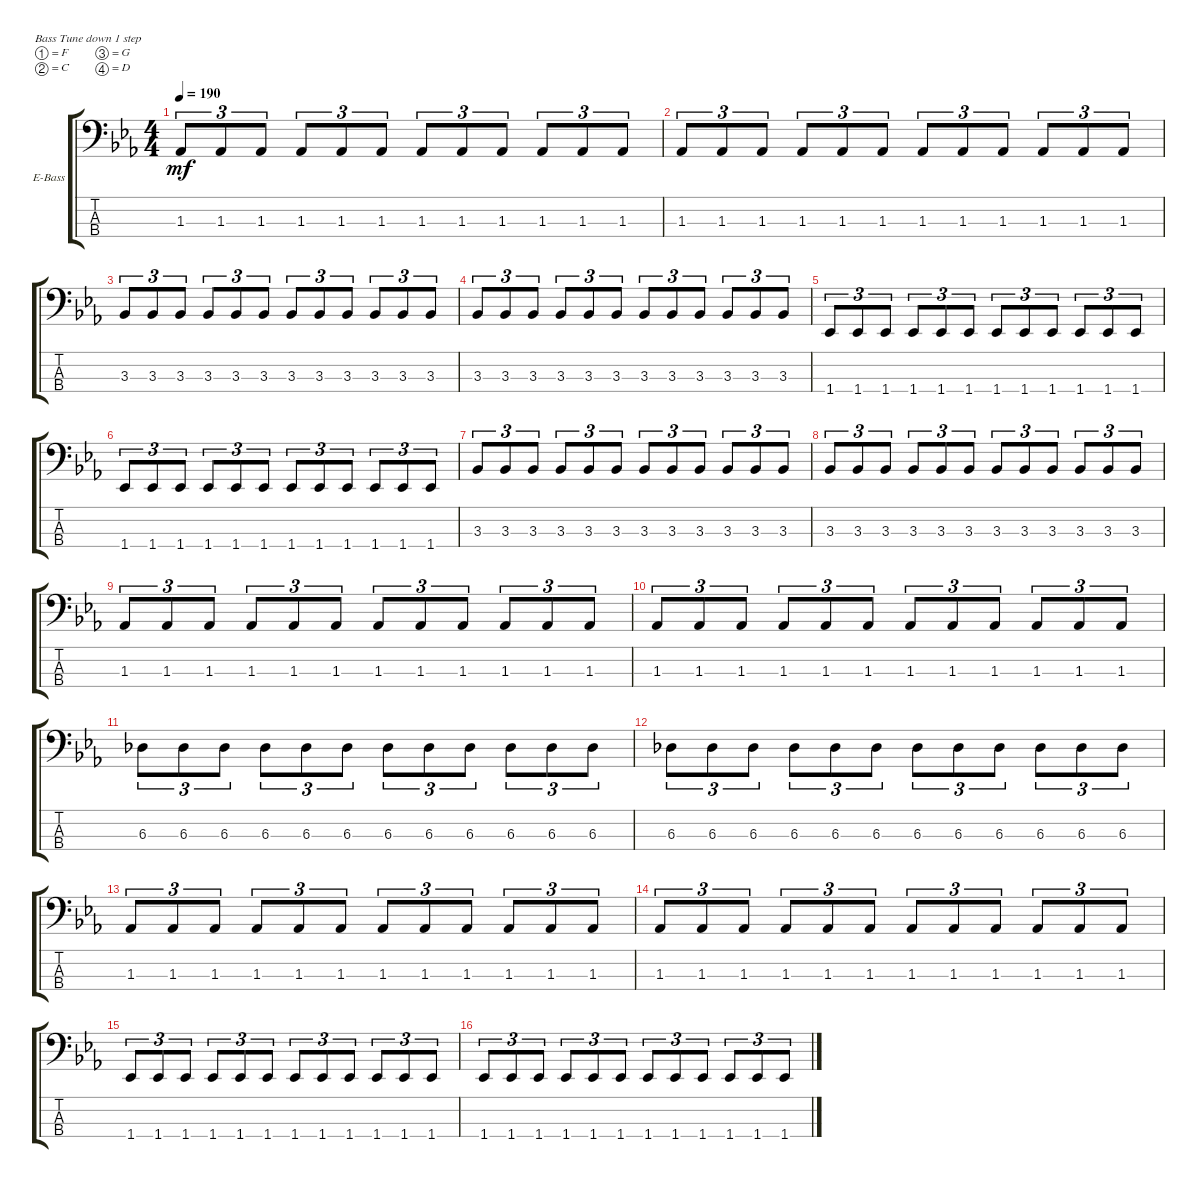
\defaultSystemsLayout 4
\bracketExtendMode groupsimilarinstruments
\firstSystemTrackNameOrientation horizontal
\otherSystemsTrackNameOrientation horizontal
\track ("Electric Bass" "E-Bass") {instrument electricbassfinger}
\staff {score tabs}
\tuning (F2 C2 G1 D1)
\ts (4 4)
\tempo 190
\clef f4
\ks cminor
1.3.8{tu (3 2) dy mf} 1.3.8{tu (3 2)} 1.3.8{tu (3 2)} 1.3.8{tu (3 2)} 1.3.8{tu (3 2)} 1.3.8{tu (3 2)} 1.3.8{tu (3 2)} 1.3.8{tu (3 2)} 1.3.8{tu (3 2)} 1.3.8{tu (3 2)} 1.3.8{tu (3 2)} 1.3.8{tu (3 2)} |
1.3.8{tu (3 2)} 1.3.8{tu (3 2)} 1.3.8{tu (3 2)} 1.3.8{tu (3 2)} 1.3.8{tu (3 2)} 1.3.8{tu (3 2)} 1.3.8{tu (3 2)} 1.3.8{tu (3 2)} 1.3.8{tu (3 2)} 1.3.8{tu (3 2)} 1.3.8{tu (3 2)} 1.3.8{tu (3 2)} |
3.3.8{tu (3 2)} 3.3.8{tu (3 2)} 3.3.8{tu (3 2)} 3.3.8{tu (3 2)} 3.3.8{tu (3 2)} 3.3.8{tu (3 2)} 3.3.8{tu (3 2)} 3.3.8{tu (3 2)} 3.3.8{tu (3 2)} 3.3.8{tu (3 2)} 3.3.8{tu (3 2)} 3.3.8{tu (3 2)} |
3.3.8{tu (3 2)} 3.3.8{tu (3 2)} 3.3.8{tu (3 2)} 3.3.8{tu (3 2)} 3.3.8{tu (3 2)} 3.3.8{tu (3 2)} 3.3.8{tu (3 2)} 3.3.8{tu (3 2)} 3.3.8{tu (3 2)} 3.3.8{tu (3 2)} 3.3.8{tu (3 2)} 3.3.8{tu (3 2)} |
1.4.8{tu (3 2)} 1.4.8{tu (3 2)} 1.4.8{tu (3 2)} 1.4.8{tu (3 2)} 1.4.8{tu (3 2)} 1.4.8{tu (3 2)} 1.4.8{tu (3 2)} 1.4.8{tu (3 2)} 1.4.8{tu (3 2)} 1.4.8{tu (3 2)} 1.4.8{tu (3 2)} 1.4.8{tu (3 2)} |
1.4.8{tu (3 2)} 1.4.8{tu (3 2)} 1.4.8{tu (3 2)} 1.4.8{tu (3 2)} 1.4.8{tu (3 2)} 1.4.8{tu (3 2)} 1.4.8{tu (3 2)} 1.4.8{tu (3 2)} 1.4.8{tu (3 2)} 1.4.8{tu (3 2)} 1.4.8{tu (3 2)} 1.4.8{tu (3 2)} |
3.3.8{tu (3 2)} 3.3.8{tu (3 2)} 3.3.8{tu (3 2)} 3.3.8{tu (3 2)} 3.3.8{tu (3 2)} 3.3.8{tu (3 2)} 3.3.8{tu (3 2)} 3.3.8{tu (3 2)} 3.3.8{tu (3 2)} 3.3.8{tu (3 2)} 3.3.8{tu (3 2)} 3.3.8{tu (3 2)} |
3.3.8{tu (3 2)} 3.3.8{tu (3 2)} 3.3.8{tu (3 2)} 3.3.8{tu (3 2)} 3.3.8{tu (3 2)} 3.3.8{tu (3 2)} 3.3.8{tu (3 2)} 3.3.8{tu (3 2)} 3.3.8{tu (3 2)} 3.3.8{tu (3 2)} 3.3.8{tu (3 2)} 3.3.8{tu (3 2)} |
1.3.8{tu (3 2)} 1.3.8{tu (3 2)} 1.3.8{tu (3 2)} 1.3.8{tu (3 2)} 1.3.8{tu (3 2)} 1.3.8{tu (3 2)} 1.3.8{tu (3 2)} 1.3.8{tu (3 2)} 1.3.8{tu (3 2)} 1.3.8{tu (3 2)} 1.3.8{tu (3 2)} 1.3.8{tu (3 2)} |
1.3.8{tu (3 2)} 1.3.8{tu (3 2)} 1.3.8{tu (3 2)} 1.3.8{tu (3 2)} 1.3.8{tu (3 2)} 1.3.8{tu (3 2)} 1.3.8{tu (3 2)} 1.3.8{tu (3 2)} 1.3.8{tu (3 2)} 1.3.8{tu (3 2)} 1.3.8{tu (3 2)} 1.3.8{tu (3 2)} |
6.3.8{tu (3 2)} 6.3.8{tu (3 2)} 6.3.8{tu (3 2)} 6.3.8{tu (3 2)} 6.3.8{tu (3 2)} 6.3.8{tu (3 2)} 6.3.8{tu (3 2)} 6.3.8{tu (3 2)} 6.3.8{tu (3 2)} 6.3.8{tu (3 2)} 6.3.8{tu (3 2)} 6.3.8{tu (3 2)} |
6.3.8{tu (3 2)} 6.3.8{tu (3 2)} 6.3.8{tu (3 2)} 6.3.8{tu (3 2)} 6.3.8{tu (3 2)} 6.3.8{tu (3 2)} 6.3.8{tu (3 2)} 6.3.8{tu (3 2)} 6.3.8{tu (3 2)} 6.3.8{tu (3 2)} 6.3.8{tu (3 2)} 6.3.8{tu (3 2)} |
1.3.8{tu (3 2)} 1.3.8{tu (3 2)} 1.3.8{tu (3 2)} 1.3.8{tu (3 2)} 1.3.8{tu (3 2)} 1.3.8{tu (3 2)} 1.3.8{tu (3 2)} 1.3.8{tu (3 2)} 1.3.8{tu (3 2)} 1.3.8{tu (3 2)} 1.3.8{tu (3 2)} 1.3.8{tu (3 2)} |
1.3.8{tu (3 2)} 1.3.8{tu (3 2)} 1.3.8{tu (3 2)} 1.3.8{tu (3 2)} 1.3.8{tu (3 2)} 1.3.8{tu (3 2)} 1.3.8{tu (3 2)} 1.3.8{tu (3 2)} 1.3.8{tu (3 2)} 1.3.8{tu (3 2)} 1.3.8{tu (3 2)} 1.3.8{tu (3 2)} |
1.4.8{tu (3 2)} 1.4.8{tu (3 2)} 1.4.8{tu (3 2)} 1.4.8{tu (3 2)} 1.4.8{tu (3 2)} 1.4.8{tu (3 2)} 1.4.8{tu (3 2)} 1.4.8{tu (3 2)} 1.4.8{tu (3 2)} 1.4.8{tu (3 2)} 1.4.8{tu (3 2)} 1.4.8{tu (3 2)} |
1.4.8{tu (3 2)} 1.4.8{tu (3 2)} 1.4.8{tu (3 2)} 1.4.8{tu (3 2)} 1.4.8{tu (3 2)} 1.4.8{tu (3 2)} 1.4.8{tu (3 2)} 1.4.8{tu (3 2)} 1.4.8{tu (3 2)} 1.4.8{tu (3 2)} 1.4.8{tu (3 2)} 1.4.8{tu (3 2)}
